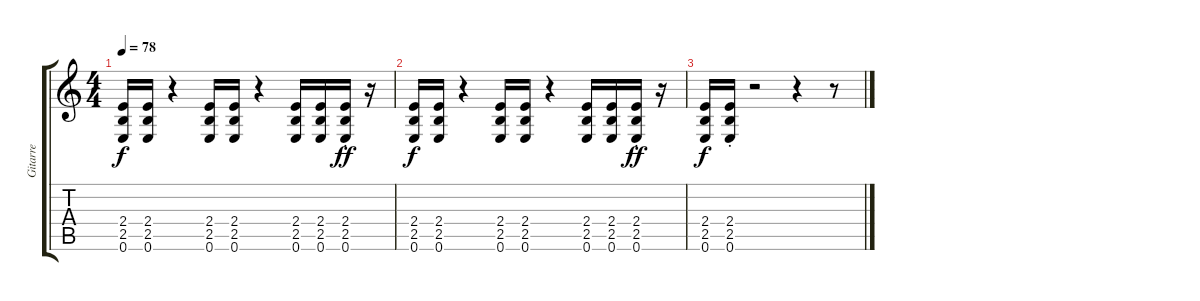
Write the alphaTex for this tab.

\track ("Gitarre" "Gitarre") {instrument distortionguitar}
\staff {score tabs}
\tuning (E4 B3 G3 D3 A2 E2) {hide}
\ts (4 4)
\tempo 78
\clef g2
\ks c
(2.4 2.5 0.6).16{dy f} (2.4 2.5 0.6).16 r.4 (2.4 2.5 0.6).16 (2.4 2.5 0.6).16 r.4 (2.4 2.5 0.6).16 (2.4 2.5 0.6).16 (2.4{st} 2.5{st} 0.6{st}).16{dy ff} r.16 |
(2.4 2.5 0.6).16{dy f} (2.4 2.5 0.6).16 r.4 (2.4 2.5 0.6).16 (2.4 2.5 0.6).16 r.4 (2.4 2.5 0.6).16 (2.4 2.5 0.6).16 (2.4{st} 2.5{st} 0.6{st}).16{dy ff} r.16 |
(2.4 2.5 0.6).16{dy f} (2.4{st} 2.5{st} 0.6{st}).16 r.2 r.4 r.8
